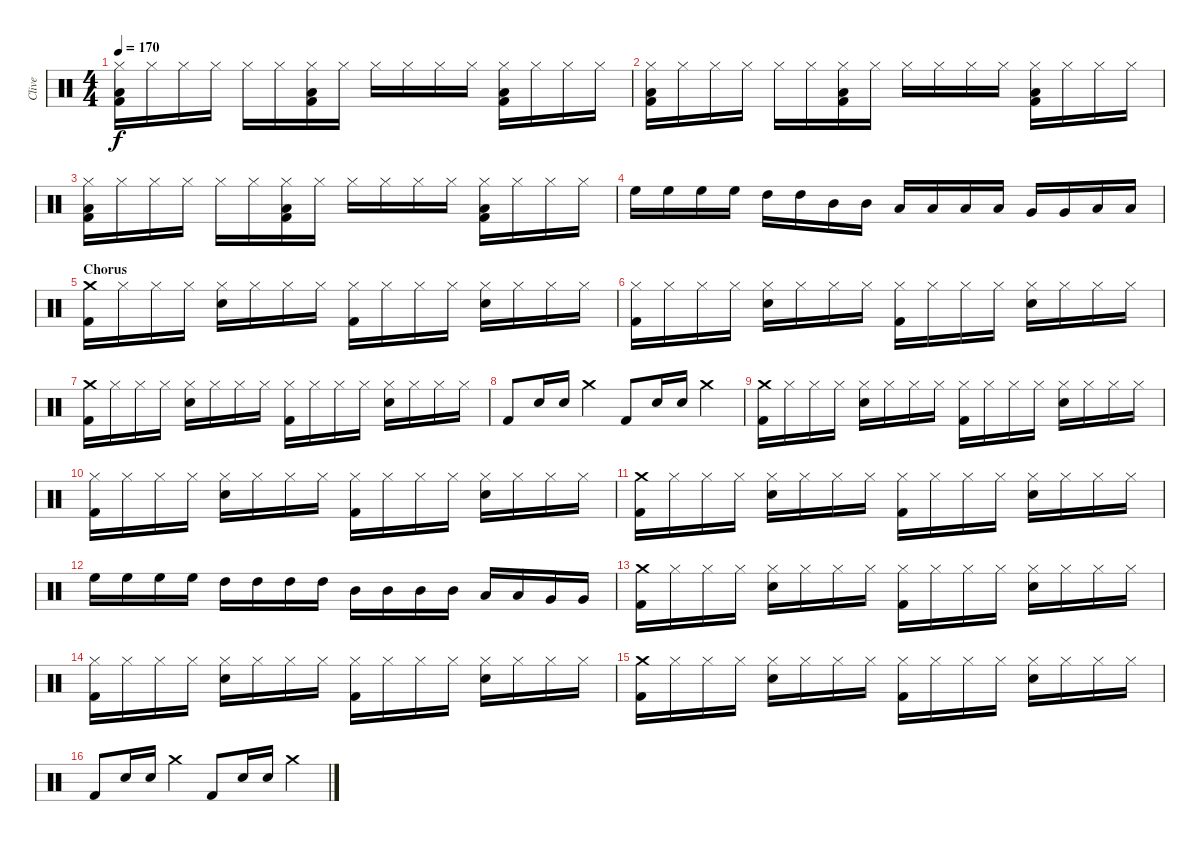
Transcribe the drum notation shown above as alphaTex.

\track ("Clive" "Clive") {instrument percussion}
\staff {score}
\articulation defaults
\ts (4 4)
\tempo 170
\clef neutral
\ks c
("Hi-Hat (closed)" "Low Tom (hit)" "Kick (hit) 2").16{dy f} "Hi-Hat (closed)".16 "Hi-Hat (closed)".16 "Hi-Hat (closed)".16 "Hi-Hat (closed)".16 "Hi-Hat (closed)".16 ("Hi-Hat (closed)" "Low Tom (hit)" "Kick (hit) 2").16 "Hi-Hat (closed)".16 "Hi-Hat (closed)".16 "Hi-Hat (closed)".16 "Hi-Hat (closed)".16 "Hi-Hat (closed)".16 ("Hi-Hat (closed)" "Low Tom (hit)" "Kick (hit) 2").16 "Hi-Hat (closed)".16 "Hi-Hat (closed)".16 "Hi-Hat (closed)".16 |
("Hi-Hat (closed)" "Low Tom (hit)" "Kick (hit) 2").16 "Hi-Hat (closed)".16 "Hi-Hat (closed)".16 "Hi-Hat (closed)".16 "Hi-Hat (closed)".16 "Hi-Hat (closed)".16 ("Hi-Hat (closed)" "Low Tom (hit)" "Kick (hit) 2").16 "Hi-Hat (closed)".16 "Hi-Hat (closed)".16 "Hi-Hat (closed)".16 "Hi-Hat (closed)".16 "Hi-Hat (closed)".16 ("Hi-Hat (closed)" "Low Tom (hit)" "Kick (hit) 2").16 "Hi-Hat (closed)".16 "Hi-Hat (closed)".16 "Hi-Hat (closed)".16 |
("Hi-Hat (closed)" "Low Tom (hit)" "Kick (hit) 2").16 "Hi-Hat (closed)".16 "Hi-Hat (closed)".16 "Hi-Hat (closed)".16 "Hi-Hat (closed)".16 "Hi-Hat (closed)".16 ("Hi-Hat (closed)" "Low Tom (hit)" "Kick (hit) 2").16 "Hi-Hat (closed)".16 "Hi-Hat (closed)".16 "Hi-Hat (closed)".16 "Hi-Hat (closed)".16 "Hi-Hat (closed)".16 ("Hi-Hat (closed)" "Low Tom (hit)" "Kick (hit) 2").16 "Hi-Hat (closed)".16 "Hi-Hat (closed)".16 "Hi-Hat (closed)".16 |
"High Floor Tom (hit)".16 "High Floor Tom (hit)".16 "High Floor Tom (hit)".16 "High Floor Tom (hit)".16 "High Tom (hit)".16 "High Tom (hit)".16 "Mid Tom (hit)".16 "Mid Tom (hit)".16 "Low Tom (hit)".16 "Low Tom (hit)".16 "Low Tom (hit)".16 "Low Tom (hit)".16 "Very Low Tom (hit)".16 "Very Low Tom (hit)".16 "Low Floor Tom (hit)".16 "Low Floor Tom (hit)".16 |
\section ("" "Chorus")
("Crash medium (hit)" "Kick (hit) 2").16 "Hi-Hat (closed)".16 "Hi-Hat (closed)".16 "Hi-Hat (closed)".16 ("Hi-Hat (closed)" "Electric Snare (hit)").16 "Hi-Hat (closed)".16 "Hi-Hat (closed)".16 "Hi-Hat (closed)".16 ("Hi-Hat (closed)" "Kick (hit) 2").16 "Hi-Hat (closed)".16 "Hi-Hat (closed)".16 "Hi-Hat (closed)".16 ("Hi-Hat (closed)" "Electric Snare (hit)").16 "Hi-Hat (closed)".16 "Hi-Hat (closed)".16 "Hi-Hat (closed)".16 |
("Hi-Hat (closed)" "Kick (hit) 2").16 "Hi-Hat (closed)".16 "Hi-Hat (closed)".16 "Hi-Hat (closed)".16 ("Hi-Hat (closed)" "Electric Snare (hit)").16 "Hi-Hat (closed)".16 "Hi-Hat (closed)".16 "Hi-Hat (closed)".16 ("Hi-Hat (closed)" "Kick (hit) 2").16 "Hi-Hat (closed)".16 "Hi-Hat (closed)".16 "Hi-Hat (closed)".16 ("Hi-Hat (closed)" "Electric Snare (hit)").16 "Hi-Hat (closed)".16 "Hi-Hat (closed)".16 "Hi-Hat (closed)".16 |
("Crash medium (hit)" "Kick (hit) 2").16 "Hi-Hat (closed)".16 "Hi-Hat (closed)".16 "Hi-Hat (closed)".16 ("Hi-Hat (closed)" "Electric Snare (hit)").16 "Hi-Hat (closed)".16 "Hi-Hat (closed)".16 "Hi-Hat (closed)".16 ("Hi-Hat (closed)" "Kick (hit) 2").16 "Hi-Hat (closed)".16 "Hi-Hat (closed)".16 "Hi-Hat (closed)".16 ("Hi-Hat (closed)" "Electric Snare (hit)").16 "Hi-Hat (closed)".16 "Hi-Hat (closed)".16 "Hi-Hat (closed)".16 |
"Kick (hit) 2".8 "Electric Snare (hit)".16 "Electric Snare (hit)".16 "Crash medium (hit)".4 "Kick (hit) 2".8 "Electric Snare (hit)".16 "Electric Snare (hit)".16 "Crash medium (hit)".4 |
("Crash medium (hit)" "Kick (hit) 2").16 "Hi-Hat (closed)".16 "Hi-Hat (closed)".16 "Hi-Hat (closed)".16 ("Hi-Hat (closed)" "Electric Snare (hit)").16 "Hi-Hat (closed)".16 "Hi-Hat (closed)".16 "Hi-Hat (closed)".16 ("Hi-Hat (closed)" "Kick (hit) 2").16 "Hi-Hat (closed)".16 "Hi-Hat (closed)".16 "Hi-Hat (closed)".16 ("Hi-Hat (closed)" "Electric Snare (hit)").16 "Hi-Hat (closed)".16 "Hi-Hat (closed)".16 "Hi-Hat (closed)".16 |
("Hi-Hat (closed)" "Kick (hit) 2").16 "Hi-Hat (closed)".16 "Hi-Hat (closed)".16 "Hi-Hat (closed)".16 ("Hi-Hat (closed)" "Electric Snare (hit)").16 "Hi-Hat (closed)".16 "Hi-Hat (closed)".16 "Hi-Hat (closed)".16 ("Hi-Hat (closed)" "Kick (hit) 2").16 "Hi-Hat (closed)".16 "Hi-Hat (closed)".16 "Hi-Hat (closed)".16 ("Hi-Hat (closed)" "Electric Snare (hit)").16 "Hi-Hat (closed)".16 "Hi-Hat (closed)".16 "Hi-Hat (closed)".16 |
("Crash medium (hit)" "Kick (hit) 2").16 "Hi-Hat (closed)".16 "Hi-Hat (closed)".16 "Hi-Hat (closed)".16 ("Hi-Hat (closed)" "Electric Snare (hit)").16 "Hi-Hat (closed)".16 "Hi-Hat (closed)".16 "Hi-Hat (closed)".16 ("Hi-Hat (closed)" "Kick (hit) 2").16 "Hi-Hat (closed)".16 "Hi-Hat (closed)".16 "Hi-Hat (closed)".16 ("Hi-Hat (closed)" "Electric Snare (hit)").16 "Hi-Hat (closed)".16 "Hi-Hat (closed)".16 "Hi-Hat (closed)".16 |
"High Floor Tom (hit)".16 "High Floor Tom (hit)".16 "High Floor Tom (hit)".16 "High Floor Tom (hit)".16 "High Tom (hit)".16 "High Tom (hit)".16 "High Tom (hit)".16 "High Tom (hit)".16 "Mid Tom (hit)".16 "Mid Tom (hit)".16 "Mid Tom (hit)".16 "Mid Tom (hit)".16 "Low Tom (hit)".16 "Low Tom (hit)".16 "Very Low Tom (hit)".16 "Very Low Tom (hit)".16 |
("Crash medium (hit)" "Kick (hit) 2").16 "Hi-Hat (closed)".16 "Hi-Hat (closed)".16 "Hi-Hat (closed)".16 ("Hi-Hat (closed)" "Electric Snare (hit)").16 "Hi-Hat (closed)".16 "Hi-Hat (closed)".16 "Hi-Hat (closed)".16 ("Hi-Hat (closed)" "Kick (hit) 2").16 "Hi-Hat (closed)".16 "Hi-Hat (closed)".16 "Hi-Hat (closed)".16 ("Hi-Hat (closed)" "Electric Snare (hit)").16 "Hi-Hat (closed)".16 "Hi-Hat (closed)".16 "Hi-Hat (closed)".16 |
("Hi-Hat (closed)" "Kick (hit) 2").16 "Hi-Hat (closed)".16 "Hi-Hat (closed)".16 "Hi-Hat (closed)".16 ("Hi-Hat (closed)" "Electric Snare (hit)").16 "Hi-Hat (closed)".16 "Hi-Hat (closed)".16 "Hi-Hat (closed)".16 ("Hi-Hat (closed)" "Kick (hit) 2").16 "Hi-Hat (closed)".16 "Hi-Hat (closed)".16 "Hi-Hat (closed)".16 ("Hi-Hat (closed)" "Electric Snare (hit)").16 "Hi-Hat (closed)".16 "Hi-Hat (closed)".16 "Hi-Hat (closed)".16 |
("Crash medium (hit)" "Kick (hit) 2").16 "Hi-Hat (closed)".16 "Hi-Hat (closed)".16 "Hi-Hat (closed)".16 ("Hi-Hat (closed)" "Electric Snare (hit)").16 "Hi-Hat (closed)".16 "Hi-Hat (closed)".16 "Hi-Hat (closed)".16 ("Hi-Hat (closed)" "Kick (hit) 2").16 "Hi-Hat (closed)".16 "Hi-Hat (closed)".16 "Hi-Hat (closed)".16 ("Hi-Hat (closed)" "Electric Snare (hit)").16 "Hi-Hat (closed)".16 "Hi-Hat (closed)".16 "Hi-Hat (closed)".16 |
"Kick (hit) 2".8 "Electric Snare (hit)".16 "Electric Snare (hit)".16 "Crash medium (hit)".4 "Kick (hit) 2".8 "Electric Snare (hit)".16 "Electric Snare (hit)".16 "Crash medium (hit)".4
